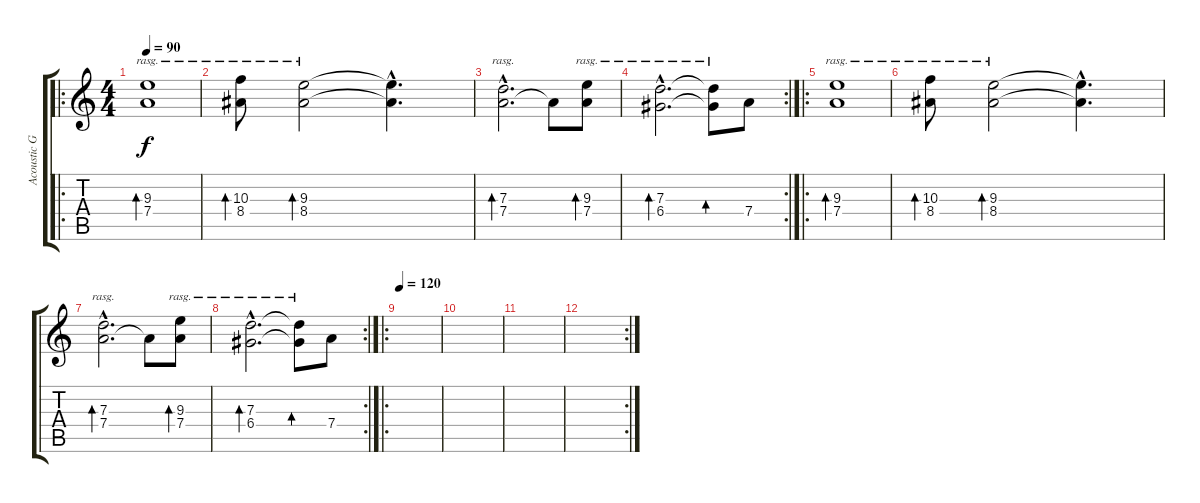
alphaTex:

\track ("Acoustic Guitar" "Acoustic G") {instrument acousticguitarsteel}
\staff {score tabs}
\tuning (E4 B3 G3 D3 A2 E2) {hide}
\ro
\ts (4 4)
\tempo 90
\clef g2
\ks c
(9.3 7.4).1{bd 60 rasg ii dy f} |
(10.3 8.4).8{bd 120 rasg ii} (9.3 8.4).2{bd 120 rasg ii} (9.3{hac t} 8.4{hac t}).4{d} |
(7.3{hac} 7.4{hac}).2{d bd 120 rasg ii} 7.4{t}.8 (9.3 7.4).8{bd 120 rasg ii} |
\rc 2
(7.3{hac} 6.4{hac}).2{d bd 120 rasg ii} (7.3{t} 6.4{t}).8{bd 120 rasg ii} 7.4.8 |
\ro
(9.3 7.4).1{bd 60 rasg ii} |
(10.3 8.4).8{bd 120 rasg ii} (9.3 8.4).2{bd 120 rasg ii} (9.3{hac t} 8.4{hac t}).4{d} |
(7.3{hac} 7.4{hac}).2{d bd 120 rasg ii} 7.4{t}.8 (9.3 7.4).8{bd 120 rasg ii} |
\rc 2
(7.3{hac} 6.4{hac}).2{d bd 120 rasg ii} (7.3{t} 6.4{t}).8{bd 120 rasg ii} 7.4.8 |
\ro
\tempo 120
|
|
|
\rc 2
